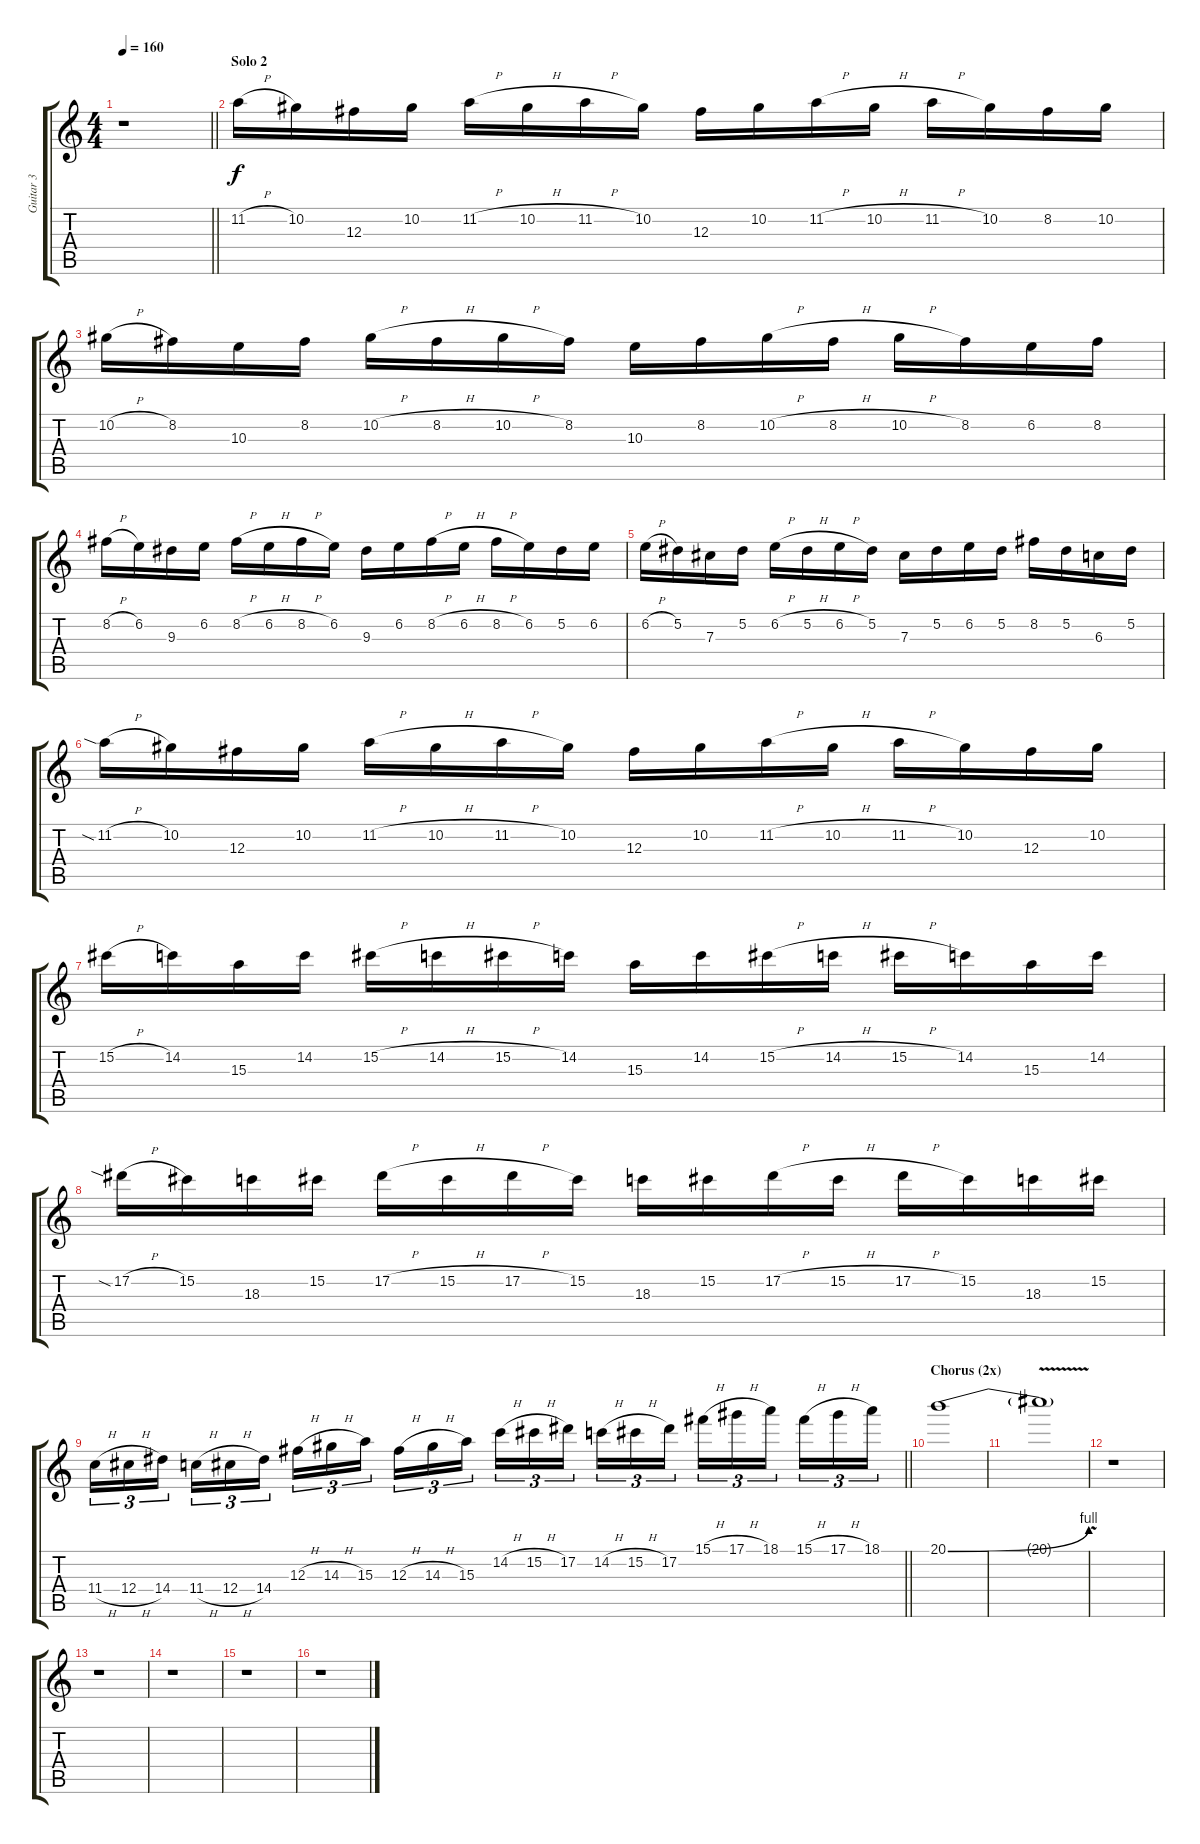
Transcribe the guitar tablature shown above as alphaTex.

\track ("Guitar 3" "Guitar 3") {instrument overdrivenguitar}
\staff {score tabs}
\tuning (Eb4 Bb3 Gb3 Db3 Ab2 Db2) {hide}
\ts (4 4)
\tempo 160
\clef g2
\barLineRight lightlight
\ks c
r.1{dy f} |
\section ("" "Solo 2")
11.2{h}.16{volume 15 balance 8} 10.2.16 12.3.16 10.2.16 11.2{h}.16 10.2{h}.16 11.2{h}.16 10.2.16 12.3.16 10.2.16 11.2{h}.16 10.2{h}.16 11.2{h}.16 10.2.16 8.2.16 10.2.16 |
10.2{h}.16 8.2.16 10.3.16 8.2.16 10.2{h}.16 8.2{h}.16 10.2{h}.16 8.2.16 10.3.16 8.2.16 10.2{h}.16 8.2{h}.16 10.2{h}.16 8.2.16 6.2.16 8.2.16 |
8.2{h}.16 6.2.16 9.3.16 6.2.16 8.2{h}.16 6.2{h}.16 8.2{h}.16 6.2.16 9.3.16 6.2.16 8.2{h}.16 6.2{h}.16 8.2{h}.16 6.2.16 5.2.16 6.2.16 |
6.2{h}.16 5.2.16 7.3.16 5.2.16 6.2{h}.16 5.2{h}.16 6.2{h}.16 5.2.16 7.3.16 5.2.16 6.2.16 5.2.16 8.2.16 5.2.16 6.3.16 5.2.16 |
11.2{sia h}.16 10.2.16 12.3.16 10.2.16 11.2{h}.16 10.2{h}.16 11.2{h}.16 10.2.16 12.3.16 10.2.16 11.2{h}.16 10.2{h}.16 11.2{h}.16 10.2.16 12.3.16 10.2.16 |
15.2{h}.16 14.2.16 15.3.16 14.2.16 15.2{h}.16 14.2{h}.16 15.2{h}.16 14.2.16 15.3.16 14.2.16 15.2{h}.16 14.2{h}.16 15.2{h}.16 14.2.16 15.3.16 14.2.16 |
17.2{sia h}.16 15.2.16 18.3.16 15.2.16 17.2{h}.16 15.2{h}.16 17.2{h}.16 15.2.16 18.3.16 15.2.16 17.2{h}.16 15.2{h}.16 17.2{h}.16 15.2.16 18.3.16 15.2.16 |
\barLineRight lightlight
11.4{h}.16{tu (3 2)} 12.4{h}.16{tu (3 2)} 14.4.16{tu (3 2) beam splitsecondary} 11.4{h}.16{tu (3 2)} 12.4{h}.16{tu (3 2)} 14.4.16{tu (3 2)} 12.3{h}.16{tu (3 2)} 14.3{h}.16{tu (3 2)} 15.3.16{tu (3 2) beam splitsecondary} 12.3{h}.16{tu (3 2)} 14.3{h}.16{tu (3 2)} 15.3.16{tu (3 2)} 14.2{h}.16{tu (3 2)} 15.2{h}.16{tu (3 2)} 17.2.16{tu (3 2) beam splitsecondary} 14.2{h}.16{tu (3 2)} 15.2{h}.16{tu (3 2)} 17.2.16{tu (3 2)} 15.1{h}.16{tu (3 2)} 17.1{h}.16{tu (3 2)} 18.1.16{tu (3 2) beam splitsecondary} 15.1{h}.16{tu (3 2)} 17.1{h}.16{tu (3 2)} 18.1.16{tu (3 2)} |
\section ("" "Chorus (2x)")
20.1{be (bend 0 0 60 4)}.1 |
20.1{v t}.1 |
r.1{volume 13 balance 16} |
r.1 |
r.1 |
r.1 |
r.1
